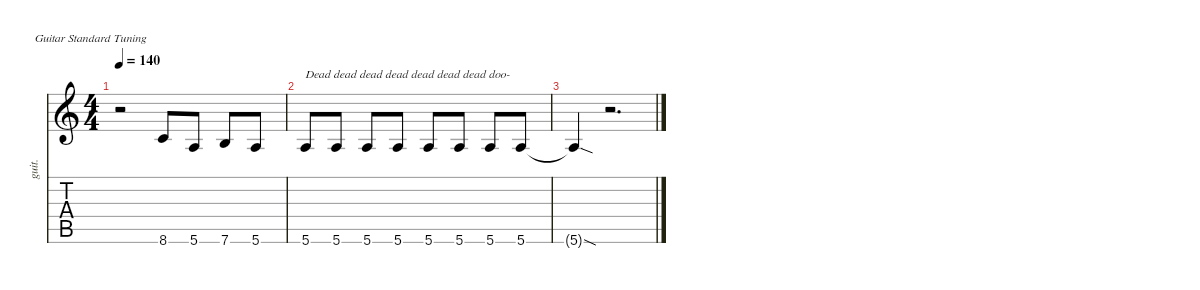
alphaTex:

\defaultSystemsLayout 4
\hideDynamics
\bracketExtendMode nobrackets
\otherSystemsTrackNameOrientation horizontal
\track ("Guitar1,2-2" "guit.") {defaultSystemsLayout 4 instrument acousticguitarnylon}
\staff {score tabs}
\tuning (E4 B3 G3 D3 A2 E2)
\ts (4 4)
\tempo 140
\clef g2
\ks aminor
r.2{dy f beam Down} 8.6.8{beam Up} 5.6.8{beam Up} 7.6.8{beam Up} 5.6.8{beam Up} |
5.6.8{txt "Dead dead dead dead dead dead dead doo-" beam Up} 5.6.8{beam Up} 5.6.8{beam Up} 5.6.8{beam Up} 5.6.8{beam Up} 5.6.8{beam Up} 5.6.8{beam Up} 5.6.8{beam Up} |
5.6{sod t}.4{beam Up} r.2{d beam Up}
